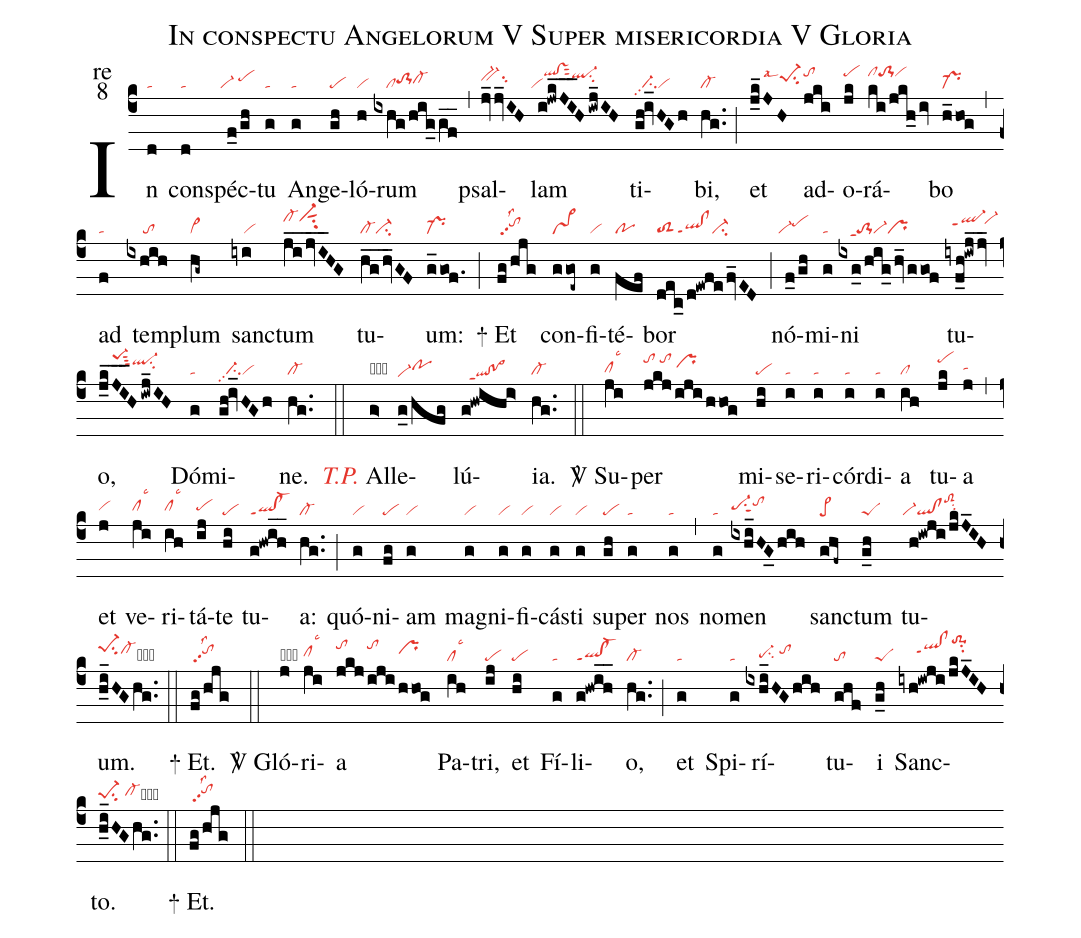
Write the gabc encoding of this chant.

name:In conspectu Angelorum V Super misericordia V Gloria;
office-part:re;
mode:8;
nabc-lines:1;
%%
(c4) In(d|ta) con(d|ta)spéc(f_0/gh|``vi-/pehi)tu(g|ta) An(g|ta)ge(gh|pe)ló(h|vi)rum(ixhg/hig_gf__|////clto-1hhcl-hh) (,)psal(jv_jv_IH|bv-hisu2)lam(i!jwk_JI__H/iwj_IH|``viqlhk!vshksut2ql-hjsu2) ti(gh!iv_HGh|//ci-pp2vi)bi,(hg..|cl-) (;) et(j_k_JH|////pe-1hisu2lsal4) ad(jki|tohk)o(jk|pehk)rá(ki/jkh_/iv|clhkto-1hkvihk)bo(h_hog|pr-) (,)ad(f|ta) tem(ixhih|/////to)plum(hg~|vi>) sanc(iyi|////vi)tum(ji__jvI__HG|cl-hkvi-hksut1su2) tu(hg__hv_GF|cl-ci-)um:(g_gof.|pr-) (;)

<sp>+</sp> Et(fg/hjg|/tohipp2lss2) con(ggoe~|vs>)fi(g|vi)té(fef|po)bor(dec_/d!ewfefv_ED|toS2ql!clppt1ci-) (;) nó(f_0/gh|``vi-pehi)mi(g|ta)ni(ixg_0/hig_/hv_/ggof|///to-1ppt1vi-pr) tu(iyf_h!iwj_jv_|//ql-hippt1`vi-hj)o,(j_k_JI__H/iwj_IH|////pe-1hlsut3ql-hjsu2) Dó(g|ta)mi(gh!iv_HGh|//ci-pp2vi)ne.(hg..|cl-) (::)

<i><c>T.P.</c></i> Al(g>|obvi>)le(g_0/hfg|vi-hepohh)lú(g!hwihi>|//qlhe!po>heppt1){ia}.(hg..|cl-) (::)

<sp>V/</sp> Su(ji|clhglsc3)per(jkj/iji/hhog|tohk/tohk/prhi) mi(hi|pe)se(i|ta)ri(i|ta)cór(i|ta)di(i|ta)a(ih|cl) tu(jk|pehk)a(j|tahh) (,) et(j|vihh) ve(ji|clhhlsc3)ri(ih|clhhlsc3)tá(ij|pehh)te(hi|pe) tu(g!hwih__|ql!cl-ppt1)a:(hg..|cl-) (;) quó(g|vi)ni(fg|pe)am(g|vi) mag(g|vi)ni(g|vi)fi(g|vi)cás(g|vi)ti(g|vi) su(gh|pe)per(g|ta) nos(g|ta) (,) no(g|ta)men(ixhi_HG_0hih|pe-hhsu1sut1tohj) sanc(ghf~|pe>)tum(g_h|peS) tu(h!iwji/jkJ_IH|``vi-ql!cltoS2hksu2)um.(h_i_HGhg..|pe-1hjsu2cl-hicb) (::)

<sp>+</sp> Et.(fg/hjg|/tohipp2lss2) (::)

<sp>V/</sp> Gló(j|obvihh)ri(ji|clhhlsc3)a(jkj|tohk|iji|tohk|hhog|prhi) Pa(ih|cllsc3)tri,(ij|pe) et(hi|pe) Fí(g|ta)li(g!hwih__|ql!cl-ppt1)o,(hg..|cl-) (;) et(g|ta) Spi(g|ta)rí(ixhi_HG/hih|////pe-hgsu2/tohi)tu(ghf|to)i(g_h|peS) Sanc(iyh!iwji/jkJ_IH|/////qlhi!clhippt1to-1hmsu2)to.(h_i_HGhg..|pe-1hgsu2/cl-hhcb) (::)

<sp>+</sp> Et.(fg/hjg|/tohipp2lss2) (::)
